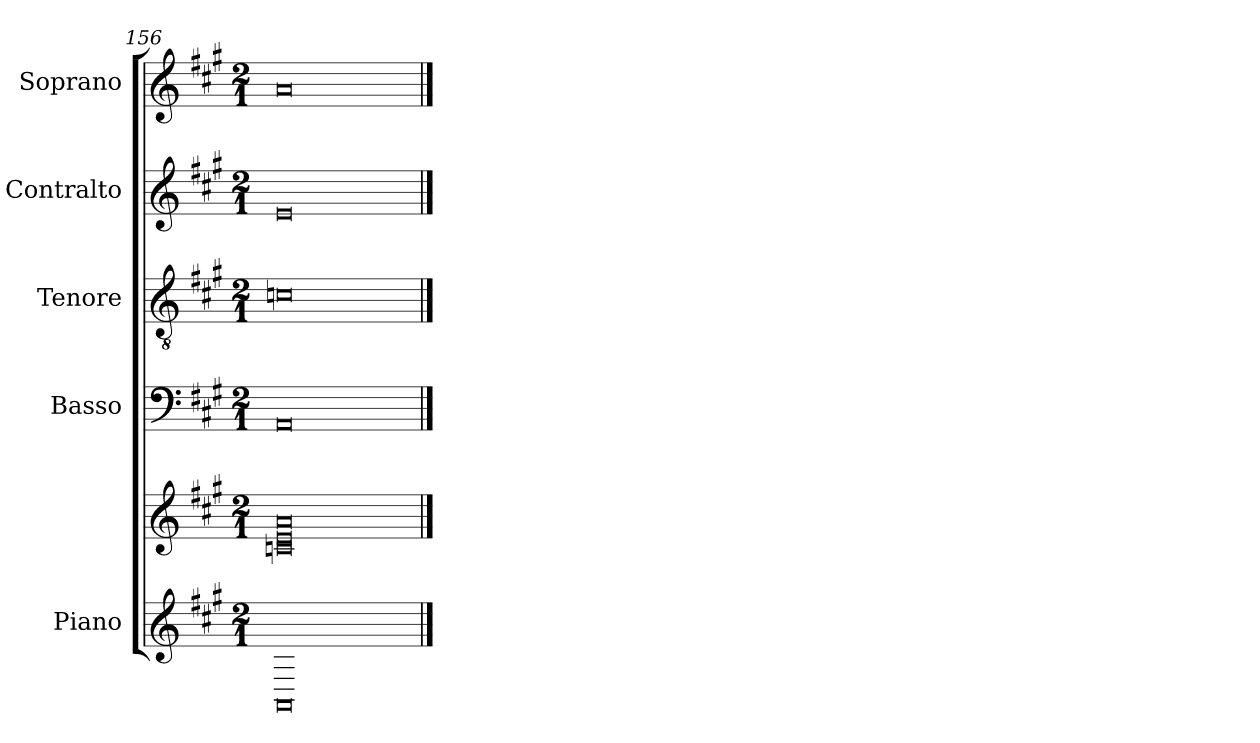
**kern	**kern	**kern	**kern	**kern	**kern
*part5	*part5	*part4	*part3	*part2	*part1
*staff6	*staff5	*staff4	*staff3	*staff2	*staff1
*I"Piano	*	*I"Basso	*I"Tenore	*I"Contralto	*I"Soprano
*	*	*I'B.	*I'T.	*I'A.	*I'S
!!LO:LB:g=z
*clefG2	*clefG2	*clefF4	*clefGv2	*clefG2	*clefG2
*k[f#c#g#]	*k[f#c#g#]	*k[f#c#g#]	*k[f#c#g#]	*k[f#c#g#]	*k[f#c#g#]
*M2/1	*M2/1	*M2/1	*M2/1	*M2/1	*M2/1
=156	=156	=156	=156	=156	=156
0AA	0cn 0e 0a	0AA	0cn	0e	0a
==	==	==	==	==	==
*-	*-	*-	*-	*-	*-
